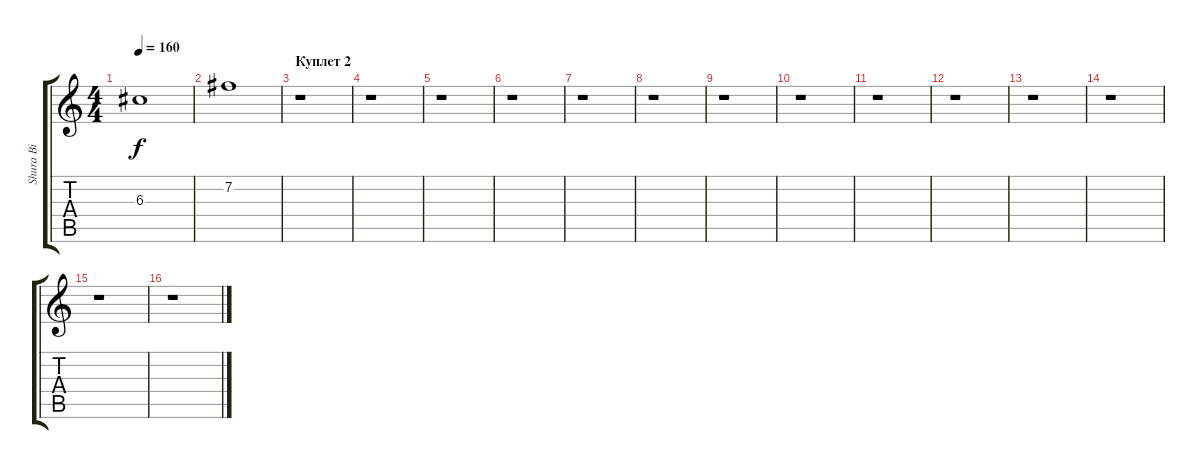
\track ("Shura Bi" "Shura Bi") {instrument electricguitarjazz}
\staff {score tabs}
\tuning (E4 B3 G3 D3 A2 E2) {hide}
\ts (4 4)
\tempo 160
\clef g2
\ks c
6.3.1{dy f} |
7.2.1 |
\section ("" "Куплет 2")
r.1 |
r.1 |
r.1 |
r.1 |
r.1 |
r.1 |
r.1 |
r.1 |
r.1 |
r.1 |
r.1 |
r.1 |
r.1 |
r.1
